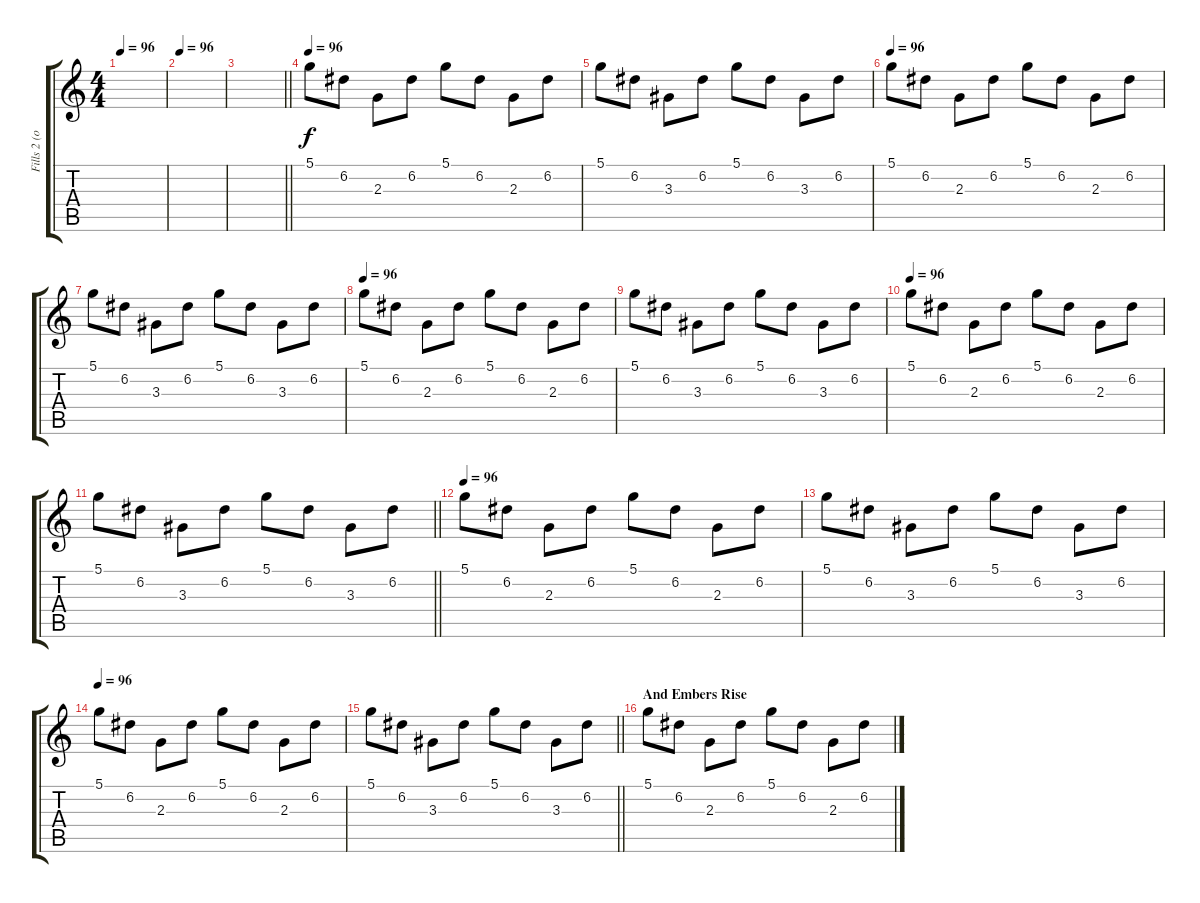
\track ("Fills 2 (outro)" "Fills 2 (o") {instrument acousticguitarsteel}
\staff {score tabs}
\tuning (D4 A3 F3 C3 G2 C2) {hide}
\ts (4 4)
\tempo 96
\clef g2
\ks c
|
\tempo 96
|
\barLineRight lightlight
|
\tempo 96
5.1.8 6.2.8 2.3.8 6.2.8 5.1.8 6.2.8 2.3.8 6.2.8 |
5.1.8 6.2.8 3.3.8 6.2.8 5.1.8 6.2.8 3.3.8 6.2.8 |
\tempo 96
5.1.8 6.2.8 2.3.8 6.2.8 5.1.8 6.2.8 2.3.8 6.2.8 |
5.1.8 6.2.8 3.3.8 6.2.8 5.1.8 6.2.8 3.3.8 6.2.8 |
\tempo 96
5.1.8 6.2.8 2.3.8 6.2.8 5.1.8 6.2.8 2.3.8 6.2.8 |
5.1.8 6.2.8 3.3.8 6.2.8 5.1.8 6.2.8 3.3.8 6.2.8 |
\tempo 96
5.1.8 6.2.8 2.3.8 6.2.8 5.1.8 6.2.8 2.3.8 6.2.8 |
\barLineRight lightlight
5.1.8 6.2.8 3.3.8 6.2.8 5.1.8 6.2.8 3.3.8 6.2.8 |
\tempo 96
5.1.8 6.2.8 2.3.8 6.2.8 5.1.8 6.2.8 2.3.8 6.2.8 |
5.1.8 6.2.8 3.3.8 6.2.8 5.1.8 6.2.8 3.3.8 6.2.8 |
\tempo 96
5.1.8 6.2.8 2.3.8 6.2.8 5.1.8 6.2.8 2.3.8 6.2.8 |
\barLineRight lightlight
5.1.8 6.2.8 3.3.8 6.2.8 5.1.8 6.2.8 3.3.8 6.2.8 |
\section ("" "And Embers Rise")
5.1.8 6.2.8 2.3.8 6.2.8 5.1.8 6.2.8 2.3.8 6.2.8
